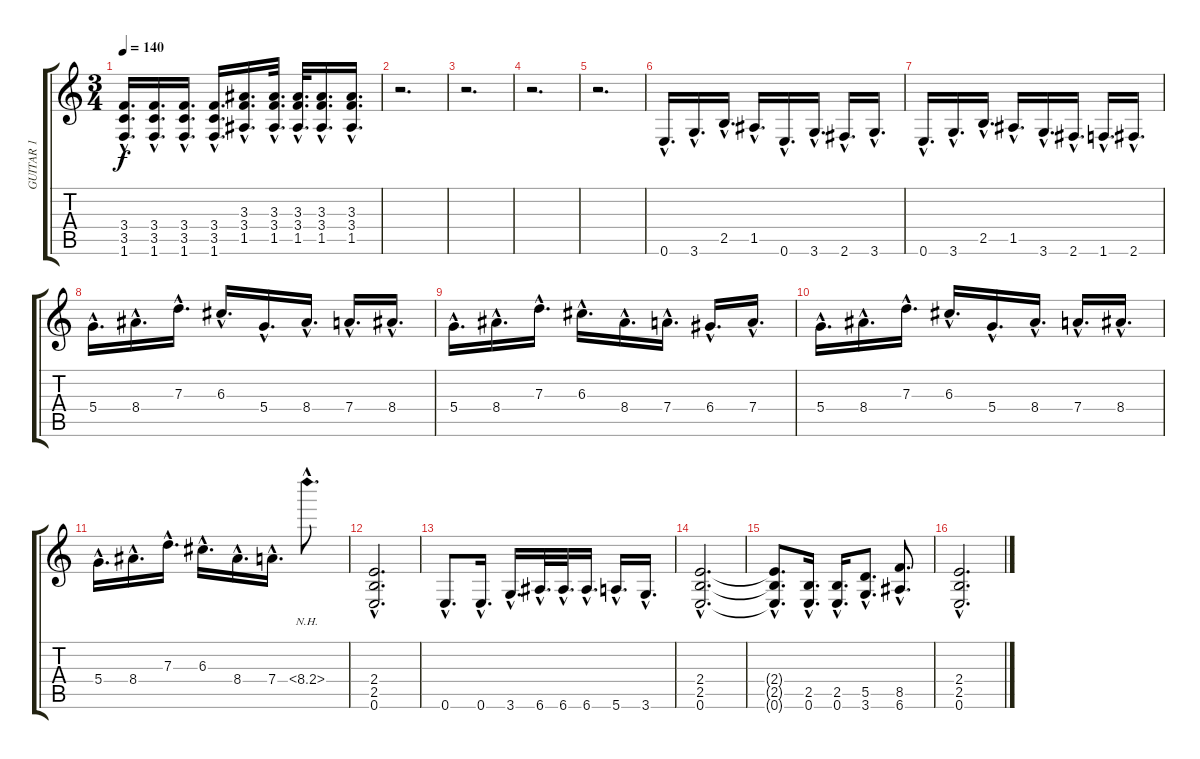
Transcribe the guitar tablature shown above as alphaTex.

\track ("GUITAR 1" "GUITAR 1") {instrument distortionguitar}
\staff {score tabs}
\tuning (E4 B3 G3 D3 A2 E2) {hide}
\ts (3 4)
\tempo 140
\clef g2
\ks c
(3.4{hac} 3.5{hac} 1.6{hac}).16{d dy f instrument distortionguitar} (3.4{hac} 3.5{hac} 1.6{hac}).16{d} (3.4{hac} 3.5{hac} 1.6{hac}).16{d} (3.4{hac} 3.5{hac} 1.6{hac}).16{d} (3.3{hac} 3.4{hac} 1.5{hac}).16{d} (3.3{hac} 3.4{hac} 1.5{hac}).32{d} (3.3{hac} 3.4{hac} 1.5{hac}).32{d} (3.3{hac} 3.4{hac} 1.5{hac}).16{d} (3.3{hac} 3.4{hac} 1.5{hac}).16{d} |
r.2{d} |
r.2{d} |
r.2{d} |
r.2{d} |
0.6{hac}.16{d} 3.6{hac}.16{d} 2.5{hac}.16{d} 1.5{hac}.16{d} 0.6{hac}.16{d} 3.6{hac}.16{d} 2.6{hac}.16{d} 3.6{hac}.16{d} |
0.6{hac}.16{d} 3.6{hac}.16{d} 2.5{hac}.16{d} 1.5{hac}.16{d} 3.6{hac}.16{d} 2.6{hac}.16{d} 1.6{hac}.16{d} 2.6{hac}.16{d} |
5.4{hac}.16{d} 8.4{hac}.16{d} 7.3{hac}.16{d} 6.3{hac}.16{d} 5.4{hac}.16{d} 8.4{hac}.16{d} 7.4{hac}.16{d} 8.4{hac}.16{d} |
5.4{hac}.16{d} 8.4{hac}.16{d} 7.3{hac}.16{d} 6.3{hac}.16{d} 8.4{hac}.16{d} 7.4{hac}.16{d} 6.4{hac}.16{d} 7.4{hac}.16{d} |
5.4{hac}.16{d} 8.4{hac}.16{d} 7.3{hac}.16{d} 6.3{hac}.16{d} 5.4{hac}.16{d} 8.4{hac}.16{d} 7.4{hac}.16{d} 8.4{hac}.16{d} |
5.4{hac}.16{d} 8.4{hac}.16{d} 7.3{hac}.16{d} 6.3{hac}.16{d} 8.4{hac}.16{d} 7.4{hac}.16{d} 8.4{nh hac}.8{d} |
(2.4{hac} 2.5{hac} 0.6{hac}).2{d} |
0.6{hac}.8{d} 0.6{hac}.16{d} 3.6{hac}.16{d} 6.6{hac}.32{d} 6.6{hac}.32{d} 6.6{hac}.16{d} 5.6{hac}.16{d} 3.6{hac}.16{d} |
(2.4{hac} 2.5{hac} 0.6{hac}).2{d} |
(2.4{hac t} 2.5{hac t} 0.6{hac t}).8{d} (2.5{hac} 0.6{hac}).16{d} (2.5{hac} 0.6{hac}).16{d} (5.5{hac} 3.6{hac}).8{d} (8.5{hac} 6.6{hac}).8{d} |
(2.4{ss hac} 2.5{ss hac} 0.6{ss hac}).2{d}
